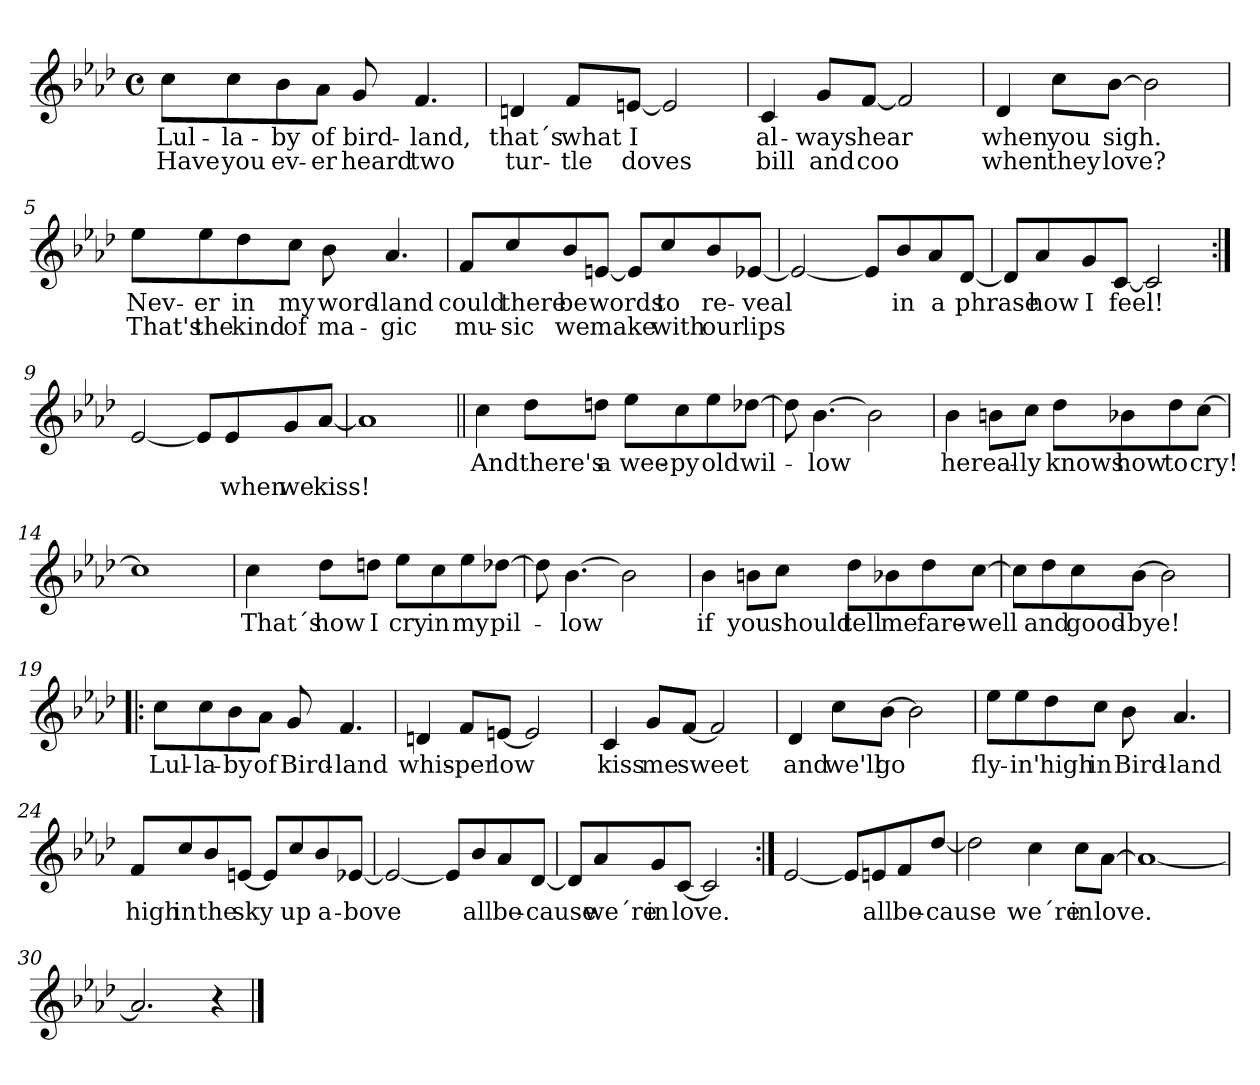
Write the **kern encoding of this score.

**kern	**text	**text
*part1	*part1	*part1
*staff1	*staff1	*staff1
*clefG2	*	*
*k[b-e-a-d-]	*	*
*A-:	*	*
*M4/4	*	*
*met(c)	*	*
=1	=1	=1
!	!LO:LY:b	!LO:LY:b
8cc\L	Lul-	Have
!	!LO:LY:b	!LO:LY:b
8cc\	-la-	you
!	!LO:LY:b	!LO:LY:b
8b-\	-by	ev-
!	!LO:LY:b	!LO:LY:b
8a-\J	of	-er
!	!LO:LY:b	!LO:LY:b
8g/	bird-	heard
!	!LO:LY:b	!LO:LY:b
4.f/	-land,	two
=2	=2	=2
!	!LO:LY:b	!LO:LY:b
4dn/	that´s	tur-
!	!LO:LY:b	!LO:LY:b
8f/L	what	-tle
!	!LO:LY:b	!LO:LY:b
[8en/J	I	doves
2e/]	.	.
=3	=3	=3
!	!LO:LY:b	!LO:LY:b
4c/	al-	bill
!	!LO:LY:b	!LO:LY:b
8g/L	-ways	and
!	!LO:LY:b	!LO:LY:b
[8f/J	hear	coo
2f/]	.	.
!!LO:LB:g=z
=4	=4	=4
!	!LO:LY:b	!LO:LY:b
4d-/	when	when
!	!LO:LY:b	!LO:LY:b
8cc\L	you	they
!	!LO:LY:b	!LO:LY:b
[8b-\J	sigh.	love?
2b-\]	.	.
=5	=5	=5
!	!LO:LY:b	!LO:LY:b
8ee-\L	Nev-	That's
!	!LO:LY:b	!LO:LY:b
8ee-\	-er	the
!	!LO:LY:b	!LO:LY:b
8dd-\	in	kind
!	!LO:LY:b	!LO:LY:b
8cc\J	my	of
!	!LO:LY:b	!LO:LY:b
8b-\	word-	ma-
!	!LO:LY:b	!LO:LY:b
4.a-/	-land	-gic
=6	=6	=6
!	!LO:LY:b	!LO:LY:b
8f/L	could	mu-
!	!LO:LY:b	!LO:LY:b
8cc/	there	-sic
!	!LO:LY:b	!LO:LY:b
8b-/	be	we
!	!LO:LY:b	!LO:LY:b
[8en/J	words	make
8e/L]	.	.
!	!LO:LY:b	!LO:LY:b
8cc/	to	with
!	!LO:LY:b	!LO:LY:b
8b-/	re-	our
!	!LO:LY:b	!LO:LY:b
[8e-X/J	-veal	lips
!!LO:LB:g=z
=7	=7	=7
2e-/_	.	.
8e-/L]	.	.
!	!LO:LY:b	!
8b-/	in	.
!	!LO:LY:b	!
8a-/	a	.
!	!LO:LY:b	!
[8d-/J	phrase	.
=8	=8	=8
8d-/L]	.	.
!	!LO:LY:b	!
8a-/	how	.
!	!LO:LY:b	!
8g/	I	.
!	!LO:LY:b	!
[8c/J	feel!	.
2c/]	.	.
=9:|!	=9:|!	=9:|!
[2e-/	.	.
8e-/L]	.	.
!	!	!LO:LY:b
8e-/	.	when
!	!	!LO:LY:b
8g/	.	we
!	!	!LO:LY:b
[8a-/J	.	kiss!
=10	=10	=10
1a-]	.	.
!!LO:LB:g=z
=11||	=11||	=11||
!	!LO:LY:b	!
4cc\	And	.
!	!LO:LY:b	!
8dd-\L	there's	.
!	!LO:LY:b	!
8ddn\J	a	.
!	!LO:LY:b	!
8ee-\L	wee-	.
!	!LO:LY:b	!
8cc\	-py	.
!	!LO:LY:b	!
8ee-\	old	.
!	!LO:LY:b	!
[8dd-X\J	wil-	.
=12	=12	=12
8dd-\]	.	.
!	!LO:LY:b	!
[4.b-\	-low	.
2b-\]	.	.
=13	=13	=13
!	!LO:LY:b	!
4b-\	he	.
!	!LO:LY:b	!
8bn\L	real-	.
!	!LO:LY:b	!
8cc\J	-ly	.
!	!LO:LY:b	!
8dd-\L	knows	.
!	!LO:LY:b	!
8b-X\	how	.
!	!LO:LY:b	!
8dd-\	to	.
!	!LO:LY:b	!
[8cc\J	cry!	.
=14	=14	=14
1cc]	.	.
!!LO:LB:g=z
=15	=15	=15
!	!LO:LY:b	!
4cc\	That´s	.
!	!LO:LY:b	!
8dd-\L	how	.
!	!LO:LY:b	!
8ddn\J	I	.
!	!LO:LY:b	!
8ee-\L	cry	.
!	!LO:LY:b	!
8cc\	in	.
!	!LO:LY:b	!
8ee-\	my	.
!	!LO:LY:b	!
[8dd-X\J	pil-	.
=16	=16	=16
8dd-\]	.	.
!	!LO:LY:b	!
[4.b-\	-low	.
2b-\]	.	.
=17	=17	=17
!	!LO:LY:b	!
4b-\	if	.
!	!LO:LY:b	!
8bn\L	you	.
!	!LO:LY:b	!
8cc\J	should	.
!	!LO:LY:b	!
8dd-\L	tell	.
!	!LO:LY:b	!
8b-X\	me	.
!	!LO:LY:b	!
8dd-\	fare-	.
!	!LO:LY:b	!
[8cc\J	-well	.
!!LO:LB:g=z
=18	=18	=18
8cc\L]	.	.
!	!LO:LY:b	!
8dd-\	and	.
!	!LO:LY:b	!
8cc\	good-	.
!	!LO:LY:b	!
[8b-\J	-bye!	.
2b-\]	.	.
=19!|:	=19!|:	=19!|:
!	!LO:LY:b	!
8cc\L	Lul-	.
!	!LO:LY:b	!
8cc\	-la-	.
!	!LO:LY:b	!
8b-\	-by	.
!	!LO:LY:b	!
8a-\J	of	.
!	!LO:LY:b	!
8g/	Bird-	.
!	!LO:LY:b	!
4.f/	-land	.
=20	=20	=20
!	!LO:LY:b	!
4dn/	whis-	.
!	!LO:LY:b	!
8f/L	-per	.
!	!LO:LY:b	!
[8en/J	low	.
2e/]	.	.
=21	=21	=21
!	!LO:LY:b	!
4c/	kiss	.
!	!LO:LY:b	!
8g/L	me	.
!	!LO:LY:b	!
[8f/J	sweet	.
2f/]	.	.
!!LO:LB:g=z
=22	=22	=22
!	!LO:LY:b	!
4d-/	and	.
!	!LO:LY:b	!
8cc\L	we'll	.
!	!LO:LY:b	!
[8b-\J	go	.
2b-\]	.	.
=23	=23	=23
!	!LO:LY:b	!
8ee-\L	fly-	.
!	!LO:LY:b	!
8ee-\	-in'	.
!	!LO:LY:b	!
8dd-\	high	.
!	!LO:LY:b	!
8cc\J	in	.
!	!LO:LY:b	!
8b-\	Bird-	.
!	!LO:LY:b	!
4.a-/	-land	.
=24	=24	=24
!	!LO:LY:b	!
8f/L	high	.
!	!LO:LY:b	!
8cc/	in	.
!	!LO:LY:b	!
8b-/	the	.
!	!LO:LY:b	!
[8en/J	sky	.
8e/L]	.	.
!	!LO:LY:b	!
8cc/	up	.
!	!LO:LY:b	!
8b-/	a-	.
!	!LO:LY:b	!
[8e-X/J	-bove	.
!!LO:LB:g=z
=25	=25	=25
2e-/_	.	.
8e-/L]	.	.
!	!LO:LY:b	!
8b-/	all	.
!	!LO:LY:b	!
8a-/	be-	.
!	!LO:LY:b	!
[8d-/J	-cause	.
=26	=26	=26
8d-/L]	.	.
!	!LO:LY:b	!
8a-/	we´re	.
!	!LO:LY:b	!
8g/	in	.
!	!LO:LY:b	!
[8c/J	love.	.
2c/]	.	.
=27:|!	=27:|!	=27:|!
[2e-/	.	.
8e-/L]	.	.
!	!LO:LY:b	!
8en/	all	.
!	!LO:LY:b	!
8f/	be-	.
!	!LO:LY:b	!
[8dd-/J	-cause	.
=28	=28	=28
2dd-\]	.	.
!	!LO:LY:b	!
4cc\	we´re	.
!	!LO:LY:b	!
8cc\L	in	.
!	!LO:LY:b	!
[8a-\J	love.	.
!!LO:LB:g=z
=29	=29	=29
1a-_	.	.
=30	=30	=30
2.a-/]	.	.
4r	.	.
==	==	==
*-	*-	*-
